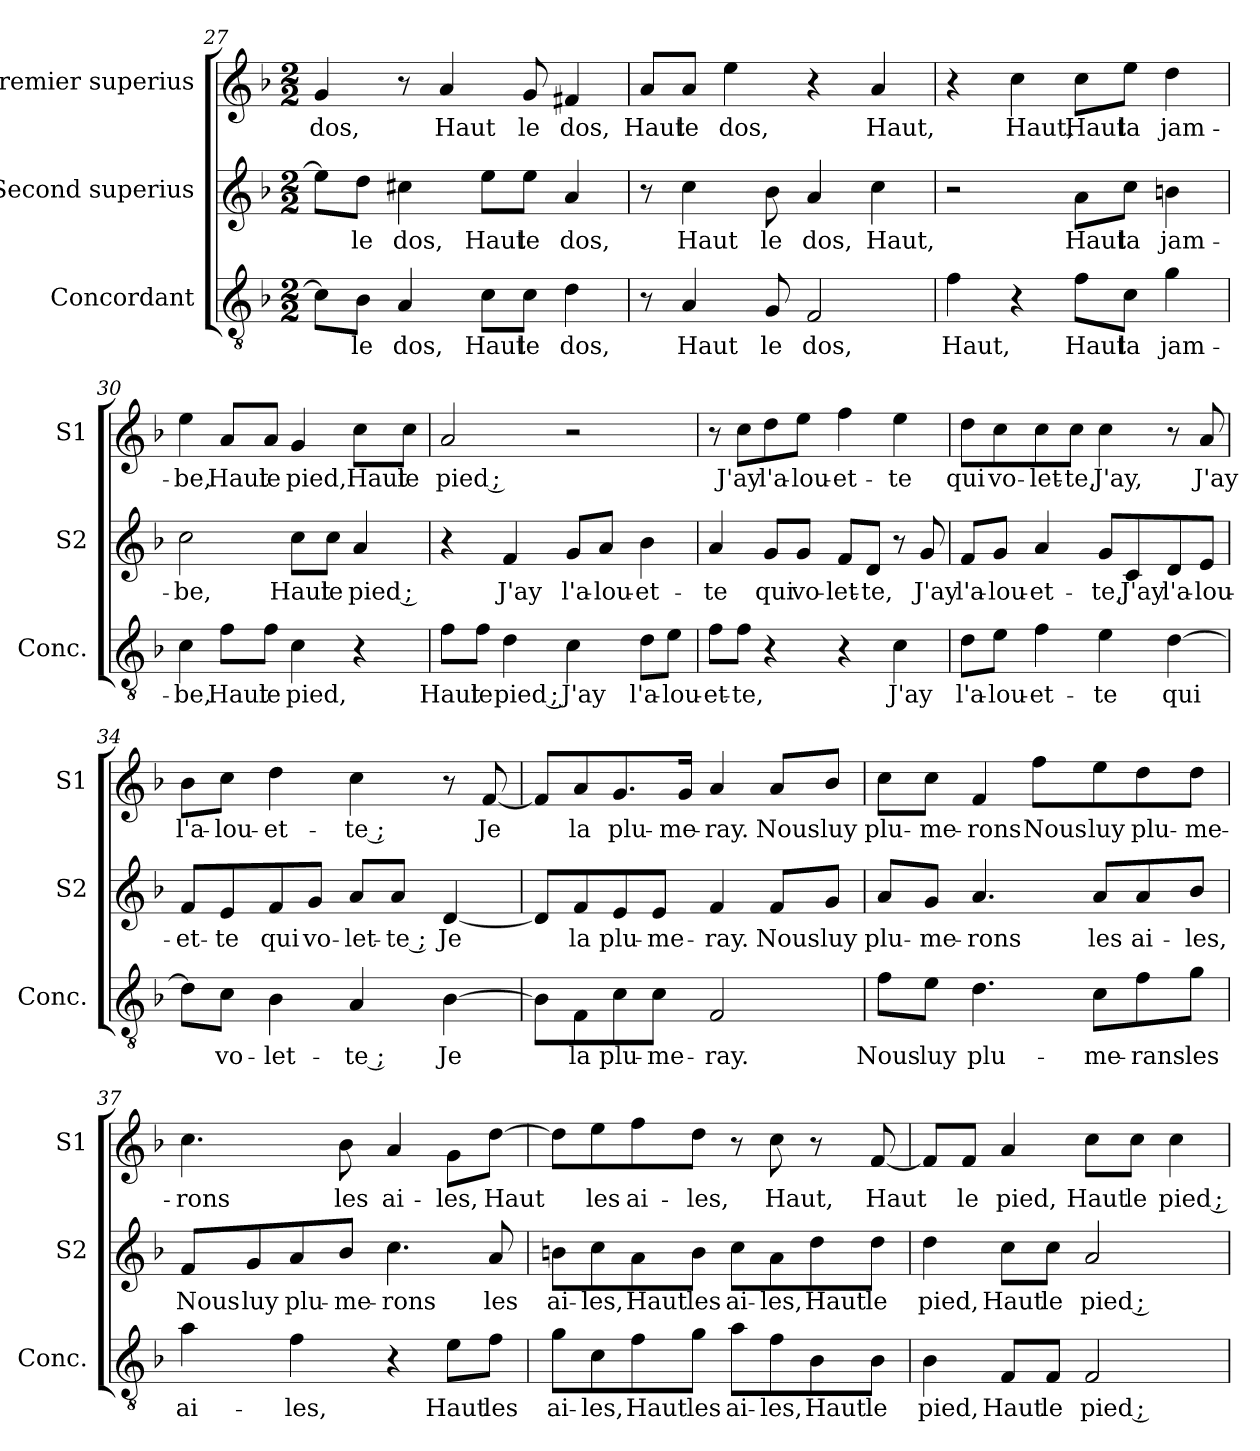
**kern	**text	**kern	**text	**kern	**text
*part3	*part3	*part2	*part2	*part1	*part1
*staff3	*staff3	*staff2	*staff2	*staff1	*staff1
*I"Concordant	*	*I"Second superius	*	*I"Premier superius	*
*I'Conc.	*	*I'S2	*	*I'S1	*
*clefGv2	*	*clefG2	*	*clefG2	*
*ITrd7c12	*	*	*	*	*
*k[b-]	*	*k[b-]	*	*k[b-]	*
*F:	*	*F:	*	*F:	*
*M2/2	*	*M2/2	*	*M2/2	*
=27	=27	=27	=27	=27	=27
8C\L]	.	8ee\L]	.	4g/	dos,
8BB-\J	le	8dd\J	le	.	.
4AA/	dos,	4cc#X\	dos,	8r	.
.	.	.	.	4a/	Haut
8C\L	Haut	8ee\L	Haut	.	.
8C\J	le	8ee\J	le	8g/	le
4D\	dos,	4a/	dos,	4f#X/	dos,
!!LO:LB:g=z
=28	=28	=28	=28	=28	=28
8r	.	8r	.	8a/L	Haut
4AA/	Haut	4cc\	Haut	8a/J	le
.	.	.	.	4ee\	dos,
8GG/	le	8b-\	le	.	.
2FF/	dos,	4a/	dos,	4r	.
.	.	4cc\	Haut,	4a/	Haut,
=29	=29	=29	=29	=29	=29
4F\	Haut,	2r	.	4r	.
4r	.	.	.	4cc\	Haut,
8F\L	Haut	8a\L	Haut	8cc\L	Haut
8C\J	la	8cc\J	la	8ee\J	la
4G\	jam-	4bn\	jam-	4dd\	jam-
=30	=30	=30	=30	=30	=30
4C\	-be,	2cc\	-be,	4ee\	-be,
8F\L	Haut	.	.	8a/L	Haut
8F\J	le	.	.	8a/J	le
4C\	pied,	8cc\L	Haut	4g/	pied,
.	.	8cc\J	le	.	.
4r	.	4a/	pied ;	8cc\L	Haut
.	.	.	.	8cc\J	le
=31	=31	=31	=31	=31	=31
8F\L	Haut	4r	.	2a/	pied ;
8F\J	le	.	.	.	.
4D\	pied ;	4f/	J'ay	.	.
4C\	J'ay	8g/L	l'a-	2r	.
.	.	8a/J	-lou-	.	.
8D\L	l'a-	4b-\	-et-	.	.
8E\J	-lou-	.	.	.	.
!!LO:PB:g=z
=32	=32	=32	=32	=32	=32
8F\L	-et-	4a/	-te	8r	.
8F\J	-te,	.	.	8cc\L	J'ay
4r	.	8g/L	qui	8dd\	l'a-
.	.	8g/J	vo-	8ee\J	-lou-
4r	.	8f/L	-let-	4ff\	-et-
.	.	8d/J	-te,	.	.
4C\	J'ay	8r	.	4ee\	-te
.	.	8g/	J'ay	.	.
=33	=33	=33	=33	=33	=33
8D\L	l'a-	8f/L	l'a-	8dd\L	qui
8E\J	-lou-	8g/J	-lou-	8cc\	vo-
4F\	-et-	4a/	-et-	8cc\	-let-
.	.	.	.	8cc\J	-te,
4E\	-te	8g/L	-te,	4cc\	J'ay,
.	.	8c/	J'ay	.	.
[4D\	qui	8d/	l'a-	8r	.
.	.	8e/J	-lou-	8a/	J'ay
=34	=34	=34	=34	=34	=34
8D\L]	.	8f/L	-et-	8b-\L	l'a-
8C\J	vo-	8e/	-te	8cc\J	-lou-
4BB-\	-let-	8f/	qui	4dd\	-et-
.	.	8g/J	vo-	.	.
4AA/	-te ;	8a/L	-let-	4cc\	-te ;
.	.	8a/J	-te ;	.	.
[4BB-\	Je	[4d/	Je	8r	.
.	.	.	.	[8f/	Je
=35	=35	=35	=35	=35	=35
8BB-\L]	.	8d/L]	.	8f/L]	.
8FF\	la	8f/	la	8a/	la
8C\	plu-	8e/	plu-	8.g/	plu-
8C\J	-me-	8e/J	-me-	.	.
.	.	.	.	16g/Jk	-me-
2FF/	-ray.	4f/	-ray.	4a/	-ray.
.	.	8f/L	Nous	8a/L	Nous
.	.	8g/J	luy	8b-/J	luy
!!LO:LB:g=z
=36	=36	=36	=36	=36	=36
8F\L	Nous	8a/L	plu-	8cc\L	plu-
8E\J	luy	8g/J	-me-	8cc\J	-me-
4.D\	plu-	4.a/	-rons	4f/	-rons
.	.	.	.	8ff\L	Nous
8C\L	-me-	8a/L	les	8ee\	luy
8F\	-rans	8a/	ai-	8dd\	plu-
8G\J	les	8b-/J	-les,	8dd\J	-me-
=37	=37	=37	=37	=37	=37
4A\	ai-	8f/L	Nous	4.cc\	-rons
.	.	8g/	luy	.	.
4F\	-les,	8a/	plu-	.	.
.	.	8b-/J	-me-	8b-\	les
4r	.	4.cc\	-rons	4a/	ai-
8E\L	Haut	.	.	8g\L	-les,
8F\J	les	8a/	les	[8dd\J	Haut
=38	=38	=38	=38	=38	=38
8G\L	ai-	8bn\L	ai-	8dd\L]	.
8C\	-les,	8cc\	-les,	8ee\	les
8F\	Haut	8a\	Haut	8ff\	ai-
8G\J	les	8b\J	les	8dd\J	-les,
8A\L	ai-	8cc\L	ai-	8r	.
8F\	-les,	8a\	-les,	8cc\	Haut,
8BB-\	Haut	8dd\	Haut	8r	.
8BB-\J	le	8dd\J	le	[8f/	Haut
=39	=39	=39	=39	=39	=39
4BB-\	pied,	4dd\	pied,	8f/L]	.
.	.	.	.	8f/J	le
8FF/L	Haut	8cc\L	Haut	4a/	pied,
8FF/J	le	8cc\J	le	.	.
2FF/	pied ;	2a/	pied ;	8cc\L	Haut
.	.	.	.	8cc\J	le
.	.	.	.	4cc\	pied ;
=	=	=	=	=	=
*-	*-	*-	*-	*-	*-
